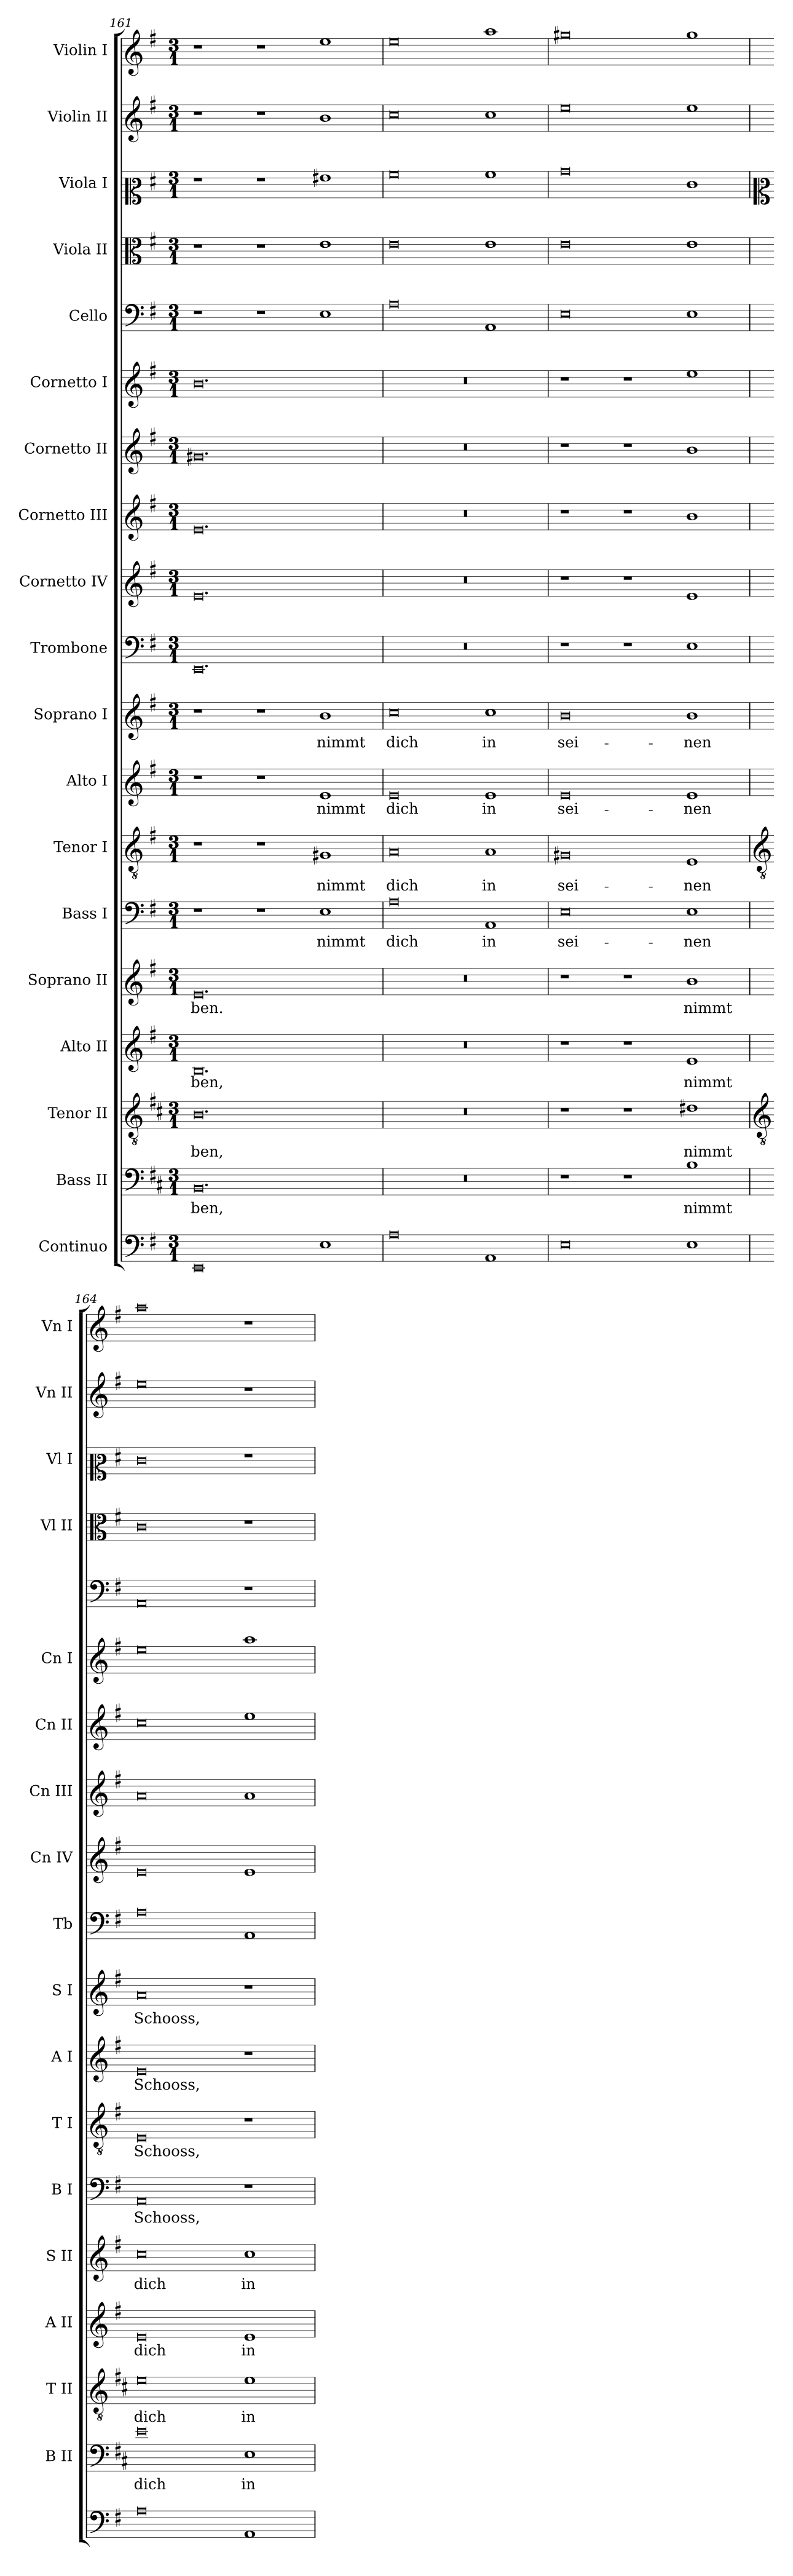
**kern	**kern	**text	**kern	**text	**kern	**text	**kern	**text	**kern	**text	**kern	**text	**kern	**text	**kern	**text	**kern	**kern	**kern	**kern	**kern	**kern	**kern	**kern	**kern	**kern
*part19	*part18	*part18	*part17	*part17	*part16	*part16	*part15	*part15	*part14	*part14	*part13	*part13	*part12	*part12	*part11	*part11	*part10	*part9	*part8	*part7	*part6	*part5	*part4	*part3	*part2	*part1
*staff19	*staff18	*staff18	*staff17	*staff17	*staff16	*staff16	*staff15	*staff15	*staff14	*staff14	*staff13	*staff13	*staff12	*staff12	*staff11	*staff11	*staff10	*staff9	*staff8	*staff7	*staff6	*staff5	*staff4	*staff3	*staff2	*staff1
*I"Continuo	*I"Bass II	*	*I"Tenor II	*	*I"Alto II	*	*I"Soprano II	*	*I"Bass I	*	*I"Tenor I	*	*I"Alto I	*	*I"Soprano I	*	*I"Trombone	*I"Cornetto IV	*I"Cornetto III	*I"Cornetto II	*I"Cornetto I	*I"Cello	*I"Viola II	*I"Viola I	*I"Violin II	*I"Violin I
*	*I'B II	*	*I'T II	*	*I'A II	*	*I'S II	*	*I'B I	*	*I'T I	*	*I'A I	*	*I'S I	*	*I'Tb	*I'Cn IV	*I'Cn III	*I'Cn II	*I'Cn I	*	*I'Vl II	*I'Vl I	*I'Vn II	*I'Vn I
*clefF4	*clefF4	*	*clefGv2	*	*clefG2	*	*clefG2	*	*clefF4	*	*clefGv2	*	*clefG2	*	*clefG2	*	*clefF4	*clefG2	*clefG2	*clefG2	*clefG2	*clefF4	*clefC3	*clefC2	*clefG2	*clefG2
*	*ITrd4c7	*	*ITrd4c7	*	*	*	*	*	*	*	*	*	*	*	*	*	*	*	*	*	*	*	*	*	*	*
*k[f#]	*k[f#]	*	*k[f#]	*	*k[f#]	*	*k[f#]	*	*k[f#]	*	*k[f#]	*	*k[f#]	*	*k[f#]	*	*k[f#]	*k[f#]	*k[f#]	*k[f#]	*k[f#]	*k[f#]	*k[f#]	*k[f#]	*k[f#]	*k[f#]
*G:	*G:	*	*G:	*	*G:	*	*G:	*	*G:	*	*G:	*	*G:	*	*G:	*	*G:	*G:	*G:	*G:	*G:	*G:	*G:	*G:	*G:	*G:
*M3/1	*M3/1	*	*M3/1	*	*M3/1	*	*M3/1	*	*M3/1	*	*M3/1	*	*M3/1	*	*M3/1	*	*M3/1	*M3/1	*M3/1	*M3/1	*M3/1	*M3/1	*M3/1	*M3/1	*M3/1	*M3/1
=161	=161	=161	=161	=161	=161	=161	=161	=161	=161	=161	=161	=161	=161	=161	=161	=161	=161	=161	=161	=161	=161	=161	=161	=161	=161	=161
!	!	!LO:LY:b	!	!LO:LY:b	!	!LO:LY:b	!	!LO:LY:b	!	!	!	!	!	!	!	!	!	!	!	!	!	!	!	!	!	!
0EE	0.EE	ben,	0.E	-ben,	0.B	-ben,	0.e	-ben.	1r	.	1r	.	1r	.	1r	.	0.EE	0.e	0.e	0.g#X	0.b	1r	1r	1r	1r	1r
.	.	.	.	.	.	.	.	.	1r	.	1r	.	1r	.	1r	.	.	.	.	.	.	1r	1r	1r	1r	1r
!	!	!	!	!	!	!	!	!	!	!LO:LY:b	!	!LO:LY:b	!	!LO:LY:b	!	!LO:LY:b	!	!	!	!	!	!	!	!	!	!
1E	.	.	.	.	.	.	.	.	1E	nimmt	1G#X	nimmt	1e	nimmt	1b	nimmt	.	.	.	.	.	1E	1e	1g#X	1b	1ee
=162	=162	=162	=162	=162	=162	=162	=162	=162	=162	=162	=162	=162	=162	=162	=162	=162	=162	=162	=162	=162	=162	=162	=162	=162	=162	=162
!	!LO:N:vis=0	!	!LO:N:vis=0	!	!LO:N:vis=0	!	!LO:N:vis=0	!	!	!LO:LY:b	!	!LO:LY:b	!	!LO:LY:b	!	!LO:LY:b	!LO:N:vis=0	!LO:N:vis=0	!LO:N:vis=0	!LO:N:vis=0	!LO:N:vis=0	!	!	!	!	!
0A	0.r	.	0.r	.	0.r	.	0.r	.	0A	dich	0A	dich	0e	dich	0cc	dich	0.r	0.r	0.r	0.r	0.r	0A	0e	0a	0cc	0ee
!	!	!	!	!	!	!	!	!	!	!LO:LY:b	!	!LO:LY:b	!	!LO:LY:b	!	!LO:LY:b	!	!	!	!	!	!	!	!	!	!
1AA	.	.	.	.	.	.	.	.	1AA	in	1A	in	1e	in	1cc	in	.	.	.	.	.	1AA	1e	1a	1cc	1aa
=163	=163	=163	=163	=163	=163	=163	=163	=163	=163	=163	=163	=163	=163	=163	=163	=163	=163	=163	=163	=163	=163	=163	=163	=163	=163	=163
!	!	!	!	!	!	!	!	!	!	!LO:LY:b	!	!LO:LY:b	!	!LO:LY:b	!	!LO:LY:b	!	!	!	!	!	!	!	!	!	!
0E	1r	.	1r	.	1r	.	1r	.	0E	sei-	0G#X	sei-	0e	sei-	0b	sei-	1r	1r	1r	1r	1r	0E	0e	0b	0ee	0gg#X
.	1r	.	1r	.	1r	.	1r	.	.	.	.	.	.	.	.	.	1r	1r	1r	1r	1r	.	.	.	.	.
!	!	!LO:LY:b	!	!LO:LY:b	!	!LO:LY:b	!	!LO:LY:b	!	!LO:LY:b	!	!LO:LY:b	!	!LO:LY:b	!	!LO:LY:b	!	!	!	!	!	!	!	!	!	!
1E	1E	nimmt	1G#X	nimmt	1e	nimmt	1b	nimmt	1E	-nen	1E	-nen	1e	-nen	1b	-nen	1E	1e	1b	1b	1ee	1E	1e	1e	1ee	1gg#
!!LO:LB:g=z
=164	=164	=164	=164	=164	=164	=164	=164	=164	=164	=164	=164	=164	=164	=164	=164	=164	=164	=164	=164	=164	=164	=164	=164	=164	=164	=164
*	*	*	*clefGv2	*	*	*	*	*	*	*	*clefGv2	*	*	*	*	*	*	*	*	*	*	*	*	*clefC2	*	*
!	!	!LO:LY:b	!	!LO:LY:b	!	!LO:LY:b	!	!LO:LY:b	!	!LO:LY:b	!	!LO:LY:b	!	!LO:LY:b	!	!LO:LY:b	!	!	!	!	!	!	!	!	!	!
0A	0A	dich	0A	dich	0e	dich	0cc	dich	0AA	Schooss,	0E	Schooss,	0e	Schooss,	0a	Schooss,	0A	0e	0a	0cc	0ee	0AA	0c	0e	0ee	0aa
!	!	!LO:LY:b	!	!LO:LY:b	!	!LO:LY:b	!	!LO:LY:b	!	!	!	!	!	!	!	!	!	!	!	!	!	!	!	!	!	!
1AA	1AA	in	1A	in	1e	in	1cc	in	1r	.	1r	.	1r	.	1r	.	1AA	1e	1a	1ee	1aa	1r	1r	1r	1r	1r
=	=	=	=	=	=	=	=	=	=	=	=	=	=	=	=	=	=	=	=	=	=	=	=	=	=	=
*-	*-	*-	*-	*-	*-	*-	*-	*-	*-	*-	*-	*-	*-	*-	*-	*-	*-	*-	*-	*-	*-	*-	*-	*-	*-	*-
